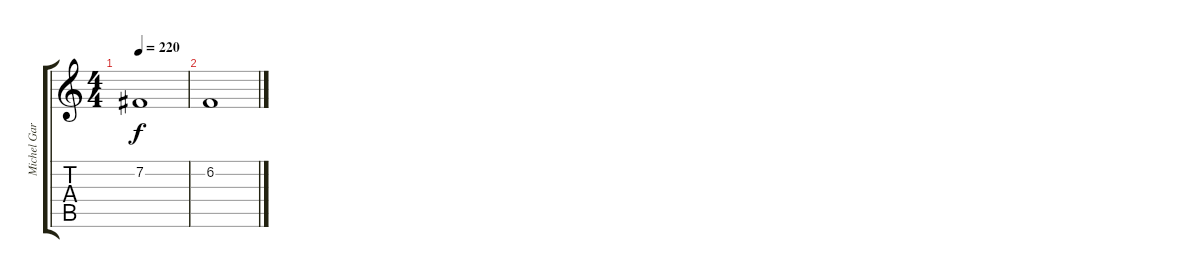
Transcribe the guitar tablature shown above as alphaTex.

\track ("Michel Garcia" "Michel Gar") {instrument clarinet}
\staff {score tabs}
\tuning (E4 B3 G3 D3 A2 E2) {hide}
\ts (4 4)
\tempo 220
\clef g2
\ks c
7.2.1{dy f} |
6.2.1
